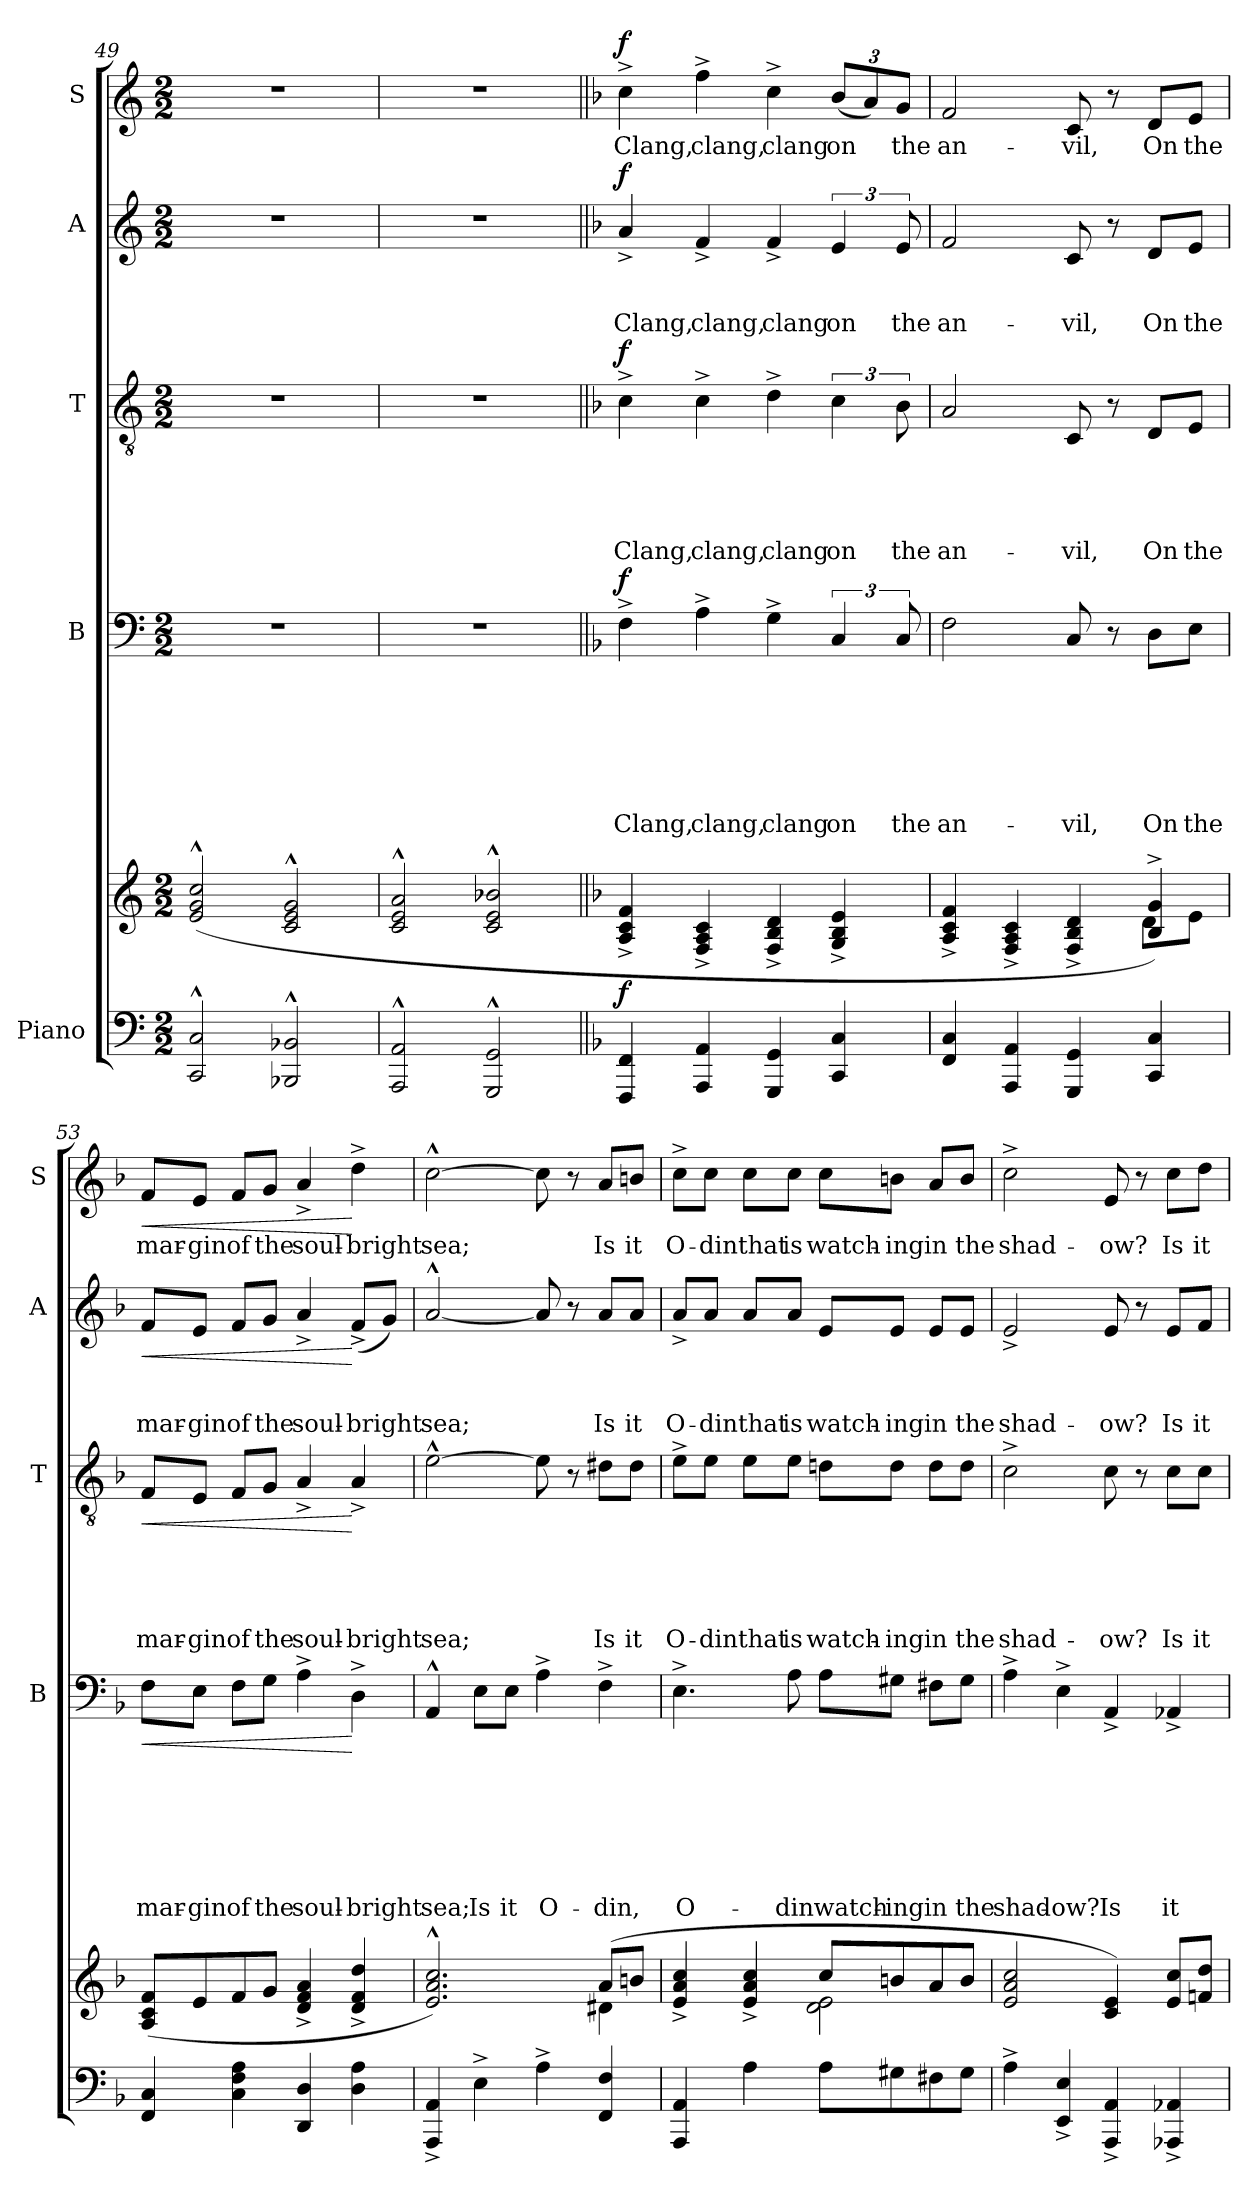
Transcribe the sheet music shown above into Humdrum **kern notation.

**kern	**kern	**dynam	**kern	**text	**text	**text	**text	**text	**text	**text	**dynam	**kern	**text	**text	**text	**text	**text	**dynam	**kern	**text	**text	**text	**dynam	**kern	**text	**dynam
*part5	*part5	*part5	*part4	*part4	*part4	*part4	*part4	*part4	*part4	*part4	*part4	*part3	*part3	*part3	*part3	*part3	*part3	*part3	*part2	*part2	*part2	*part2	*part2	*part1	*part1	*part1
*staff6	*staff5	*staff5/6	*staff4	*staff4	*staff4	*staff4	*staff4	*staff4	*staff4	*staff4	*staff4	*staff3	*staff3	*staff3	*staff3	*staff3	*staff3	*staff3	*staff2	*staff2	*staff2	*staff2	*staff2	*staff1	*staff1	*staff1
*I"Piano	*	*	*I"B	*	*	*	*	*	*	*	*	*I"T	*	*	*	*	*	*	*I"A	*	*	*	*	*I"S	*	*
*	*	*	*I'B	*	*	*	*	*	*	*	*	*I'T	*	*	*	*	*	*	*I'A	*	*	*	*	*I'S	*	*
!!LO:LB:g=z
*clefF4	*clefG2	*	*clefF4	*	*	*	*	*	*	*	*	*clefGv2	*	*	*	*	*	*	*clefG2	*	*	*	*	*clefG2	*	*
*k[]	*k[]	*	*k[]	*	*	*	*	*	*	*	*	*k[]	*	*	*	*	*	*	*k[]	*	*	*	*	*k[]	*	*
*C:	*C:	*	*C:	*	*	*	*	*	*	*	*	*C:	*	*	*	*	*	*	*C:	*	*	*	*	*C:	*	*
*M2/2	*M2/2	*	*M2/2	*	*	*	*	*	*	*	*	*M2/2	*	*	*	*	*	*	*M2/2	*	*	*	*	*M2/2	*	*
=49	=49	=49	=49	=49	=49	=49	=49	=49	=49	=49	=49	=49	=49	=49	=49	=49	=49	=49	=49	=49	=49	=49	=49	=49	=49	=49
2CC/^^< 2C/^^<	(<2e/^^< 2g/^^< 2cc/^^<	.	1r	.	.	.	.	.	.	.	.	1r	.	.	.	.	.	.	1r	.	.	.	.	1r	.	.
2BBB-X/^^< 2BB-X/^^<	2c/^^< 2e/^^< 2g/^^<	.	.	.	.	.	.	.	.	.	.	.	.	.	.	.	.	.	.	.	.	.	.	.	.	.
=50	=50	=50	=50	=50	=50	=50	=50	=50	=50	=50	=50	=50	=50	=50	=50	=50	=50	=50	=50	=50	=50	=50	=50	=50	=50	=50
2AAA/^^< 2AA/^^<	2c/^^< 2e/^^< 2a/^^<	.	1r	.	.	.	.	.	.	.	.	1r	.	.	.	.	.	.	1r	.	.	.	.	1r	.	.
2GGG/^^< 2GG/^^<	2c/^^< 2e/^^< 2b-X/^^<	.	.	.	.	.	.	.	.	.	.	.	.	.	.	.	.	.	.	.	.	.	.	.	.	.
=51||	=51||	=51||	=51||	=51||	=51||	=51||	=51||	=51||	=51||	=51||	=51||	=51||	=51||	=51||	=51||	=51||	=51||	=51||	=51||	=51||	=51||	=51||	=51||	=51||	=51||	=51||
*k[b-]	*k[b-]	*	*k[b-]	*	*	*	*	*	*	*	*	*k[b-]	*	*	*	*	*	*	*k[b-]	*	*	*	*	*k[b-]	*	*
*F:	*F:	*	*F:	*	*	*	*	*	*	*	*	*F:	*	*	*	*	*	*	*F:	*	*	*	*	*F:	*	*
!	!	!LO:DY:b	!	!	!	!	!	!	!	!LO:LY:b	!LO:DY:a	!	!	!	!	!	!LO:LY:b	!LO:DY:a	!	!	!	!LO:LY:b	!LO:DY:a	!	!LO:LY:b	!LO:DY:b
4FFF/ 4FF/	4A/^< 4c/^< 4f/^<	f	4F^>\	.	.	.	.	.	.	Clang,	f	4c^>\	.	.	.	.	Clang,	f	4a^</	.	.	Clang,	f	4cc^>\	Clang,	f
!	!	!	!	!	!	!	!	!	!	!LO:LY:b	!	!	!	!	!	!	!LO:LY:b	!	!	!	!	!LO:LY:b	!	!	!LO:LY:b	!
4AAA/ 4AA/	4F/^< 4A/^< 4c/^<	.	4A^>\	.	.	.	.	.	.	clang,	.	4c^>\	.	.	.	.	clang,	.	4f^</	.	.	clang,	.	4ff^>\	clang,	.
!	!	!	!	!	!	!	!	!	!	!LO:LY:b	!	!	!	!	!	!	!LO:LY:b	!	!	!	!	!LO:LY:b	!	!	!LO:LY:b	!
4GGG/ 4GG/	4F/^< 4B-/^< 4d/^<	.	4G^>\	.	.	.	.	.	.	clang	.	4d^>\	.	.	.	.	clang	.	4f^</	.	.	clang	.	4cc^>\	clang	.
!	!	!	!	!	!	!	!	!	!	!LO:LY:b	!	!	!	!	!	!	!LO:LY:b	!	!	!	!	!LO:LY:b	!	!	!	!
*	*	*	*	*	*	*	*	*	*	*	*	*	*	*	*	*	*	*	*	*	*	*	*	*Xbrackettup	*	*
!	!	!	!	!	!	!	!	!	!	!	!	!	!	!	!	!	!	!	!	!	!	!	!	!	!LO:LY:b	!
4CC/ 4C/	4G/^< 4B-/^< 4e/^<	.	6C/	.	.	.	.	.	.	on	.	6c\	.	.	.	.	on	.	6e/	.	.	on	.	(<12b-/L	on	.
.	.	.	.	.	.	.	.	.	.	.	.	.	.	.	.	.	.	.	.	.	.	.	.	12a/)	.	.
!	!	!	!	!	!	!	!	!	!	!LO:LY:b	!	!	!	!	!	!	!LO:LY:b	!	!	!	!	!LO:LY:b	!	!	!LO:LY:b	!
.	.	.	12C/	.	.	.	.	.	.	the	.	12B-\	.	.	.	.	the	.	12e/	.	.	the	.	12g/J	the	.
=52	=52	=52	=52	=52	=52	=52	=52	=52	=52	=52	=52	=52	=52	=52	=52	=52	=52	=52	=52	=52	=52	=52	=52	=52	=52	=52
*	*^	*	*	*	*	*	*	*	*	*	*	*	*	*	*	*	*	*	*	*	*	*	*	*	*	*
!	!	!	!	!	!	!	!	!	!	!	!LO:LY:b	!	!	!	!	!	!	!LO:LY:b	!	!	!	!	!LO:LY:b	!	!	!LO:LY:b	!
4FF/ 4C/	4A/^> 4c/^> 4f/^>	2.ryy	.	2F\	.	.	.	.	.	.	an-	.	2A/	.	.	.	.	an-	.	2f/	.	.	an-	.	2f/	an-	.
4AAA/ 4AA/	4F/^> 4A/^> 4c/^>	.	.	.	.	.	.	.	.	.	.	.	.	.	.	.	.	.	.	.	.	.	.	.	.	.	.
!	!	!	!	!	!	!	!	!	!	!	!LO:LY:b	!	!	!	!	!	!	!LO:LY:b	!	!	!	!	!LO:LY:b	!	!	!LO:LY:b	!
4GGG/ 4GG/	4F/^> 4B-/^> 4d/^>	.	.	8C/	.	.	.	.	.	.	-vil,	.	8C/	.	.	.	.	-vil,	.	8c/	.	.	-vil,	.	8c/	-vil,	.
.	.	.	.	8r	.	.	.	.	.	.	.	.	8r	.	.	.	.	.	.	8r	.	.	.	.	8r	.	.
!	!	!	!	!	!	!	!	!	!	!	!LO:LY:b	!	!	!	!	!	!	!LO:LY:b	!	!	!	!	!LO:LY:b	!	!	!LO:LY:b	!
4CC/ 4C/	4B-/^> 4g/^>)	8d\L	.	8D\L	.	.	.	.	.	.	On	.	8D/L	.	.	.	.	On	.	8d/L	.	.	On	.	8d/L	On	.
!	!	!	!	!	!	!	!	!	!	!	!LO:LY:b	!	!	!	!	!	!	!LO:LY:b	!	!	!	!	!LO:LY:b	!	!	!LO:LY:b	!
.	.	8e\J	.	8E\J	.	.	.	.	.	.	the	.	8E/J	.	.	.	.	the	.	8e/J	.	.	the	.	8e/J	the	.
!!LO:PB:g=z
=53	=53	=53	=53	=53	=53	=53	=53	=53	=53	=53	=53	=53	=53	=53	=53	=53	=53	=53	=53	=53	=53	=53	=53	=53	=53	=53	=53
!	!	!	!	!	!	!	!	!	!	!	!LO:LY:b	!LO:HP:b	!	!	!	!	!	!LO:LY:b	!LO:HP:b	!	!	!	!LO:LY:b	!LO:HP:b	!	!LO:LY:b	!LO:HP:b
*	*v	*v	*	*	*	*	*	*	*	*	*	*	*	*	*	*	*	*	*	*	*	*	*	*	*	*	*
4FF/ 4C/	(>8A/ 8c/ 8f/L	.	8F\L	.	.	.	.	.	.	mar-	<	8F/L	.	.	.	.	mar-	<	8f/L	.	.	mar-	<	8f/L	mar-	<
!	!	!	!	!	!	!	!	!	!	!LO:LY:b:rj	!	!	!	!	!	!	!LO:LY:b:rj	!	!	!	!	!LO:LY:b:rj	!	!	!LO:LY:b:rj	!
.	8e/	.	8E\J	.	.	.	.	.	.	-gin	.	8E/J	.	.	.	.	-gin	.	8e/J	.	.	-gin	.	8e/J	-gin	.
!	!	!	!	!	!	!	!	!	!	!LO:LY:b	!	!	!	!	!	!	!LO:LY:b	!	!	!	!	!LO:LY:b	!	!	!LO:LY:b	!
4C\ 4F\ 4A\	8f/	.	8F\L	.	.	.	.	.	.	of	.	8F/L	.	.	.	.	of	.	8f/L	.	.	of	.	8f/L	of	.
!	!	!	!	!	!	!	!	!	!	!LO:LY:b	!	!	!	!	!	!	!LO:LY:b	!	!	!	!	!LO:LY:b	!	!	!LO:LY:b	!
.	8g/J	.	8G\J	.	.	.	.	.	.	the	.	8G/J	.	.	.	.	the	.	8g/J	.	.	the	.	8g/J	the	.
!	!	!	!	!	!	!	!	!	!	!LO:LY:b	!	!	!	!	!	!	!LO:LY:b	!	!	!	!	!LO:LY:b	!	!	!LO:LY:b	!
4DD/ 4D/	4d/^< 4f/^< 4a/^<	.	4A^>\	.	.	.	.	.	.	soul-	.	4A^</	.	.	.	.	soul-	.	4a^</	.	.	soul-	.	4a^</	soul-	.
!	!	!	!	!	!	!	!	!	!	!LO:LY:b	!	!	!	!	!	!	!LO:LY:b	!	!	!	!	!LO:LY:b	!	!	!LO:LY:b	!
4D\ 4A\	4d/^< 4f/^< 4dd/^<	.	4D^>\	.	.	.	.	.	.	-bright	[	4A^</	.	.	.	.	-bright	[	(<8f^</L	.	.	-bright	[	4dd^>\	-bright	[
.	.	.	.	.	.	.	.	.	.	.	.	.	.	.	.	.	.	.	8g/J)	.	.	.	.	.	.	.
=54	=54	=54	=54	=54	=54	=54	=54	=54	=54	=54	=54	=54	=54	=54	=54	=54	=54	=54	=54	=54	=54	=54	=54	=54	=54	=54
*	*^	*	*	*	*	*	*	*	*	*	*	*	*	*	*	*	*	*	*	*	*	*	*	*	*	*
!	!	!	!	!	!	!	!	!	!	!	!LO:LY:b	!	!	!	!	!	!	!LO:LY:b	!	!	!	!	!LO:LY:b	!	!	!LO:LY:b	!
4AAA/^< 4AA/^<	2.e/^^> 2.a/^^> 2.cc/^^>)	2.ryy	.	4AA^^</	.	.	.	.	.	.	sea;	.	[>2e^^>\	.	.	.	.	sea;	.	[<2a^^</	.	.	sea;	.	[>2cc^^>\	sea;	.
!	!	!	!	!	!	!	!	!	!	!	!LO:LY:b	!	!	!	!	!	!	!	!	!	!	!	!	!	!	!	!
4E^>\	.	.	.	8E\L	.	.	.	.	.	.	Is	.	.	.	.	.	.	.	.	.	.	.	.	.	.	.	.
!	!	!	!	!	!	!	!	!	!	!	!LO:LY:b	!	!	!	!	!	!	!	!	!	!	!	!	!	!	!	!
.	.	.	.	8E\J	.	.	.	.	.	.	it	.	.	.	.	.	.	.	.	.	.	.	.	.	.	.	.
!	!	!	!	!	!	!	!	!	!	!	!LO:LY:b	!	!	!	!	!	!	!	!	!	!	!	!	!	!	!	!
4A^>\	.	.	.	4A^>\	.	.	.	.	.	.	O-	.	8e\]	.	.	.	.	.	.	8a/]	.	.	.	.	8cc\]	.	.
.	.	.	.	.	.	.	.	.	.	.	.	.	8r	.	.	.	.	.	.	8r	.	.	.	.	8r	.	.
!	!	!	!	!	!	!	!	!	!	!	!LO:LY:b	!	!	!	!	!	!	!LO:LY:b	!	!	!	!	!LO:LY:b	!	!	!LO:LY:b	!
4FF/ 4F/	(>8a/L	4d#X\	.	4F^>\	.	.	.	.	.	.	-din,	.	8d#X\L	.	.	.	.	Is	.	8a/L	.	.	Is	.	8a/L	Is	.
!	!	!	!	!	!	!	!	!	!	!	!	!	!	!	!	!	!	!LO:LY:b	!	!	!	!	!LO:LY:b	!	!	!LO:LY:b	!
.	8bn/J	.	.	.	.	.	.	.	.	.	.	.	8d#\J	.	.	.	.	it	.	8a/J	.	.	it	.	8bn/J	it	.
=55	=55	=55	=55	=55	=55	=55	=55	=55	=55	=55	=55	=55	=55	=55	=55	=55	=55	=55	=55	=55	=55	=55	=55	=55	=55	=55	=55
!	!	!	!	!	!	!	!	!	!	!	!LO:LY:b	!	!	!	!	!	!	!LO:LY:b	!	!	!	!	!LO:LY:b	!	!	!LO:LY:b	!
4AAA/ 4AA/	4e/^> 4a/^> 4cc/^>	2ryy	.	4.E^>\	.	.	.	.	.	.	O-	.	8e^>\L	.	.	.	.	O-	.	8a^</L	.	.	O-	.	8cc^>\L	O-	.
!	!	!	!	!	!	!	!	!	!	!	!	!	!	!	!	!	!	!LO:LY:b	!	!	!	!	!LO:LY:b	!	!	!LO:LY:b	!
.	.	.	.	.	.	.	.	.	.	.	.	.	8e\J	.	.	.	.	-din	.	8a/J	.	.	-din	.	8cc\J	-din	.
!	!	!	!	!	!	!	!	!	!	!	!	!	!	!	!	!	!	!LO:LY:b	!	!	!	!	!LO:LY:b	!	!	!LO:LY:b	!
4A\	4e/^> 4a/^> 4cc/^>	.	.	.	.	.	.	.	.	.	.	.	8e\L	.	.	.	.	that	.	8a/L	.	.	that	.	8cc\L	that	.
!	!	!	!	!	!	!	!	!	!	!	!LO:LY:b	!	!	!	!	!	!	!LO:LY:b	!	!	!	!	!LO:LY:b	!	!	!LO:LY:b	!
.	.	.	.	8A\	.	.	.	.	.	.	-din	.	8e\J	.	.	.	.	is	.	8a/J	.	.	is	.	8cc\J	is	.
!	!	!	!	!	!	!	!	!	!	!	!LO:LY:b	!	!	!	!	!	!	!LO:LY:b	!	!	!	!	!LO:LY:b	!	!	!LO:LY:b	!
8A\L	8cc/L	2d\ 2e\	.	8A\L	.	.	.	.	.	.	watch-	.	8dn\L	.	.	.	.	watch-	.	8e/L	.	.	watch-	.	8cc\L	watch-	.
!	!	!	!	!	!	!	!	!	!	!	!LO:LY:b:rj	!	!	!	!	!	!	!LO:LY:b:rj	!	!	!	!	!LO:LY:b:rj	!	!	!LO:LY:b:rj	!
8G#X\	8bn/	.	.	8G#X\J	.	.	.	.	.	.	-ing	.	8d\J	.	.	.	.	-ing	.	8e/J	.	.	-ing	.	8bn\J	-ing	.
!	!	!	!	!	!	!	!	!	!	!	!LO:LY:b	!	!	!	!	!	!	!LO:LY:b	!	!	!	!	!LO:LY:b	!	!	!LO:LY:b	!
8F#X\	8a/	.	.	8F#X\L	.	.	.	.	.	.	in	.	8d\L	.	.	.	.	in	.	8e/L	.	.	in	.	8a/L	in	.
!	!	!	!	!	!	!	!	!	!	!	!LO:LY:b	!	!	!	!	!	!	!LO:LY:b	!	!	!	!	!LO:LY:b	!	!	!LO:LY:b	!
8G#\J	8b/J	.	.	8G#\J	.	.	.	.	.	.	the	.	8d\J	.	.	.	.	the	.	8e/J	.	.	the	.	8b/J	the	.
*	*v	*v	*	*	*	*	*	*	*	*	*	*	*	*	*	*	*	*	*	*	*	*	*	*	*	*	*
=56	=56	=56	=56	=56	=56	=56	=56	=56	=56	=56	=56	=56	=56	=56	=56	=56	=56	=56	=56	=56	=56	=56	=56	=56	=56	=56
!	!	!	!	!	!	!	!	!	!	!LO:LY:b	!	!	!	!	!	!	!LO:LY:b	!	!	!	!	!LO:LY:b	!	!	!LO:LY:b	!
4A^>\	2e/ 2a/ 2cc/	.	4A^>\	.	.	.	.	.	.	shad-	.	2c^>\	.	.	.	.	shad-	.	2e^</	.	.	shad-	.	2cc^>\	shad-	.
!	!	!	!	!	!	!	!	!	!	!LO:LY:b	!	!	!	!	!	!	!	!	!	!	!	!	!	!	!	!
4EE/^< 4E/^<	.	.	4E^>\	.	.	.	.	.	.	-ow?	.	.	.	.	.	.	.	.	.	.	.	.	.	.	.	.
!	!	!	!	!	!	!	!	!	!	!LO:LY:b	!	!	!	!	!	!	!LO:LY:b	!	!	!	!	!LO:LY:b	!	!	!LO:LY:b	!
4AAA/^< 4AA/^<	4c/ 4e/)	.	4AA^</	.	.	.	.	.	.	Is	.	8c\	.	.	.	.	-ow?	.	8e/	.	.	-ow?	.	8e/	-ow?	.
.	.	.	.	.	.	.	.	.	.	.	.	8r	.	.	.	.	.	.	8r	.	.	.	.	8r	.	.
!	!	!	!	!	!	!	!	!	!	!LO:LY:b	!	!	!	!	!	!	!LO:LY:b	!	!	!	!	!LO:LY:b	!	!	!LO:LY:b	!
4AAA-X/^< 4AA-X/^<	8e/ 8cc/L	.	4AA-X^</	.	.	.	.	.	.	it	.	8c\L	.	.	.	.	Is	.	8e/L	.	.	Is	.	8cc\L	Is	.
!	!	!	!	!	!	!	!	!	!	!	!	!	!	!	!	!	!LO:LY:b	!	!	!	!	!LO:LY:b	!	!	!LO:LY:b	!
.	8fn/ 8dd/J	.	.	.	.	.	.	.	.	.	.	8c\J	.	.	.	.	it	.	8f/J	.	.	it	.	8dd\J	it	.
=	=	=	=	=	=	=	=	=	=	=	=	=	=	=	=	=	=	=	=	=	=	=	=	=	=	=
*-	*-	*-	*-	*-	*-	*-	*-	*-	*-	*-	*-	*-	*-	*-	*-	*-	*-	*-	*-	*-	*-	*-	*-	*-	*-	*-
